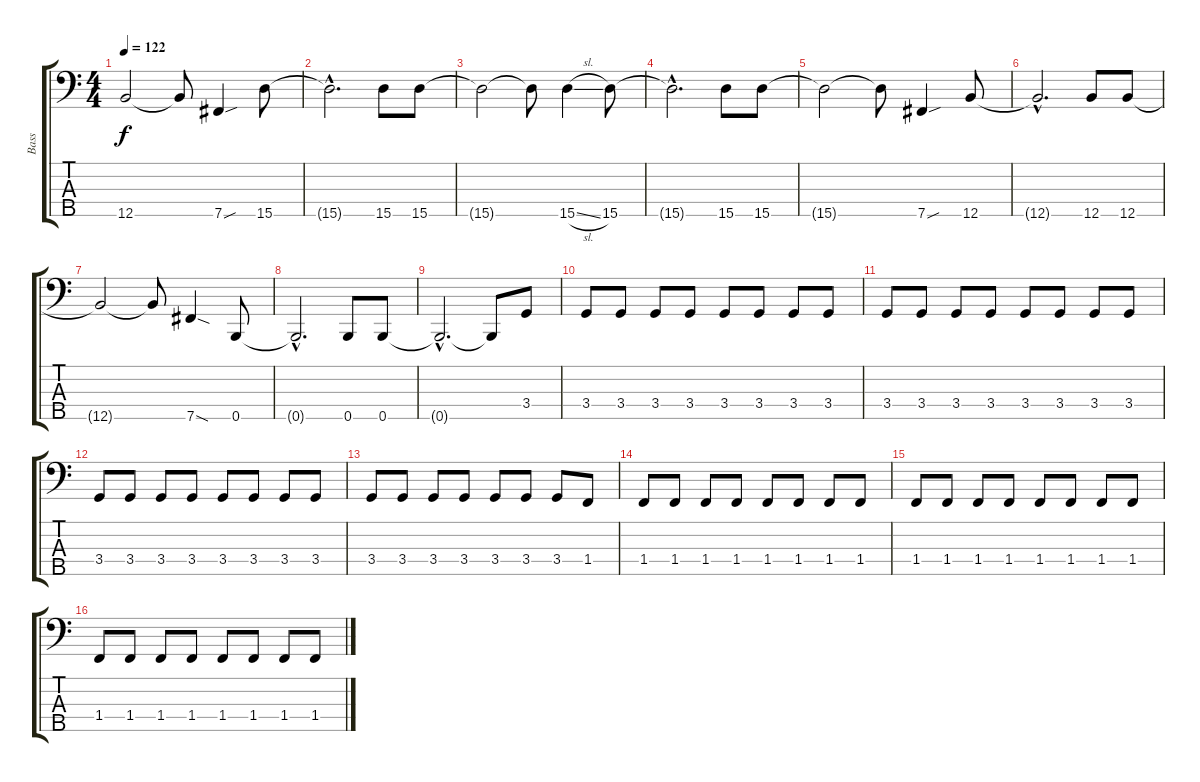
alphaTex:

\track ("Bass" "Bass") {instrument fretlessbass}
\staff {score tabs}
\tuning (G2 D2 A1 E1 B0) {hide}
\ts (4 4)
\tempo 122
\clef f4
\ks c
12.5{t}.2{dy f} 12.5{t}.8 7.5{sou}.4 15.5.8 |
15.5{hac t}.2{d} 15.5.8 15.5.8 |
15.5{t}.2 15.5{t}.8 15.5{sl}.4 15.5.8 |
15.5{hac t}.2{d} 15.5.8 15.5.8 |
15.5{t}.2 15.5{t}.8 7.5{sou}.4 12.5.8 |
12.5{hac t}.2{d} 12.5.8 12.5.8 |
12.5{t}.2 12.5{t}.8 7.5{sod}.4 0.5.8 |
0.5{hac t}.2{d} 0.5.8 0.5.8 |
0.5{hac t}.2{d} 0.5{t}.8 3.4.8 |
3.4.8 3.4.8 3.4.8 3.4.8 3.4.8 3.4.8 3.4.8 3.4.8 |
3.4.8 3.4.8 3.4.8 3.4.8 3.4.8 3.4.8 3.4.8 3.4.8 |
3.4.8 3.4.8 3.4.8 3.4.8 3.4.8 3.4.8 3.4.8 3.4.8 |
3.4.8 3.4.8 3.4.8 3.4.8 3.4.8 3.4.8 3.4.8 1.4.8 |
1.4.8 1.4.8 1.4.8 1.4.8 1.4.8 1.4.8 1.4.8 1.4.8 |
1.4.8 1.4.8 1.4.8 1.4.8 1.4.8 1.4.8 1.4.8 1.4.8 |
1.4.8 1.4.8 1.4.8 1.4.8 1.4.8 1.4.8 1.4.8 1.4.8
